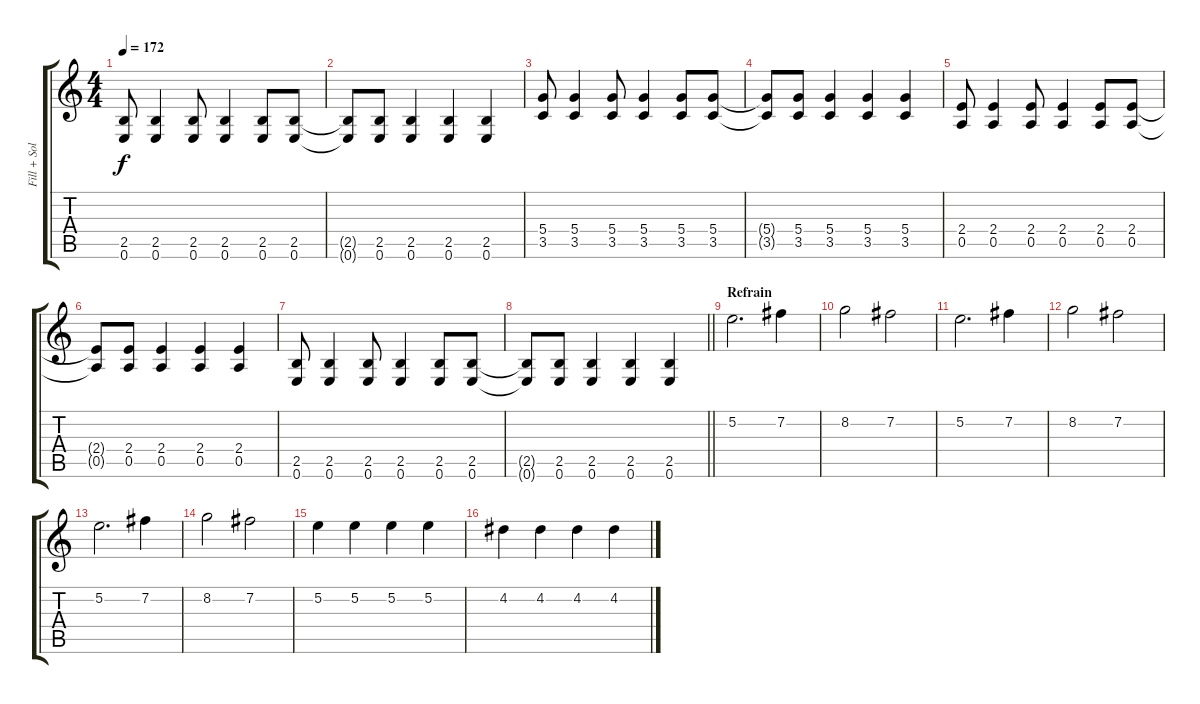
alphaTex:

\track ("Fill + Solo" "Fill + Sol") {instrument overdrivenguitar}
\staff {score tabs}
\tuning (E4 B3 G3 D3 A2 E2) {hide}
\ts (4 4)
\tempo 172
\clef g2
\ks c
(2.5 0.6).8{dy f} (2.5 0.6).4 (2.5 0.6).8 (2.5 0.6).4 (2.5 0.6).8 (2.5 0.6).8 |
(2.5{t} 0.6{t}).8 (2.5 0.6).8 (2.5 0.6).4 (2.5 0.6).4 (2.5 0.6).4 |
(5.4 3.5).8 (5.4 3.5).4 (5.4 3.5).8 (5.4 3.5).4 (5.4 3.5).8 (5.4 3.5).8 |
(5.4{t} 3.5{t}).8 (5.4 3.5).8 (5.4 3.5).4 (5.4 3.5).4 (5.4 3.5).4 |
(2.4 0.5).8 (2.4 0.5).4 (2.4 0.5).8 (2.4 0.5).4 (2.4 0.5).8 (2.4 0.5).8 |
(2.4{t} 0.5{t}).8 (2.4 0.5).8 (2.4 0.5).4 (2.4 0.5).4 (2.4 0.5).4 |
(2.5 0.6).8 (2.5 0.6).4 (2.5 0.6).8 (2.5 0.6).4 (2.5 0.6).8 (2.5 0.6).8 |
\barLineRight lightlight
(2.5{t} 0.6{t}).8 (2.5 0.6).8 (2.5 0.6).4 (2.5 0.6).4 (2.5 0.6).4 |
\section ("" "Refrain")
5.2.2{d} 7.2.4 |
8.2.2 7.2.2 |
5.2.2{d} 7.2.4 |
8.2.2 7.2.2 |
5.2.2{d} 7.2.4 |
8.2.2 7.2.2 |
5.2.4 5.2.4 5.2.4 5.2.4 |
4.2.4 4.2.4 4.2.4 4.2.4
